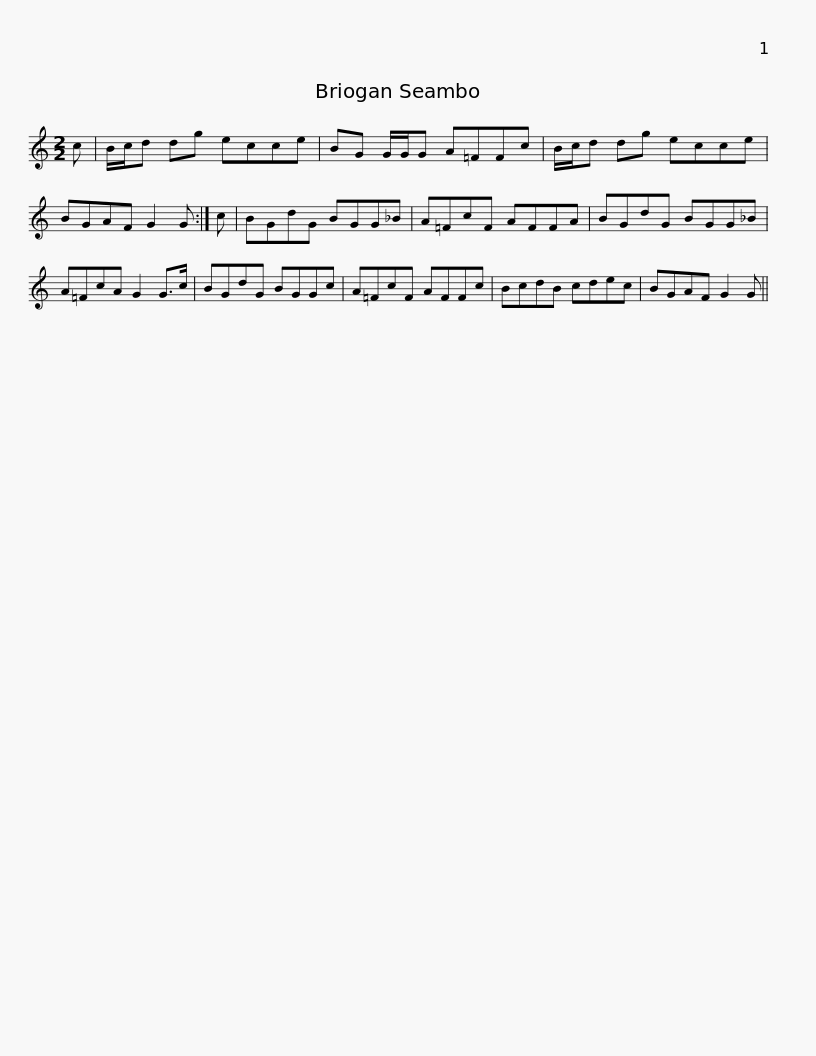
X:1
L:1/8
M:2/2
I:linebreak $
K:C
V:1 treble
V:1
 c | B/c/d dg ecce | BG G/G/G A=FFc | B/c/d dg ecce | BGAF G2 G :| %5
 c |$ BGdG BGG_B | A=FcF AFFA | BGdG BGG_B | A=FcA G2 G>c | %10
 BGdG BGGc |$ A=FcF AFFc | BcdB cdec | BGAF G2 G || %14
